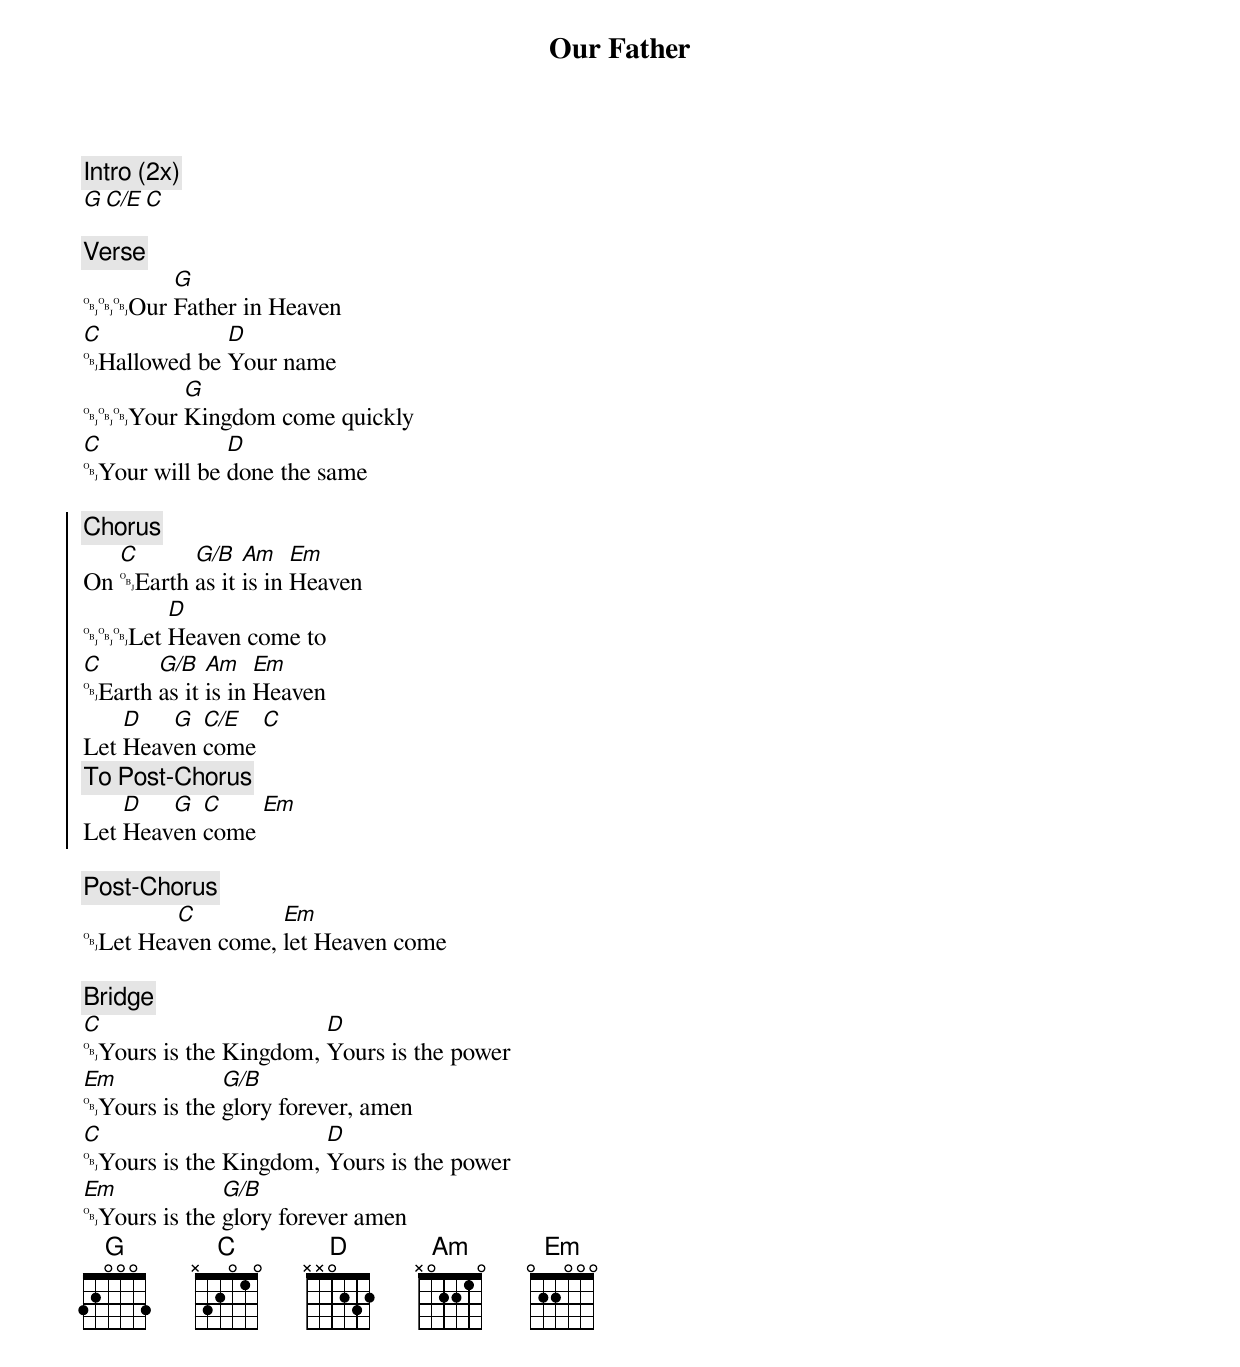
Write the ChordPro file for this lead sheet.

{title: Our Father}
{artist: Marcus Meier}
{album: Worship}

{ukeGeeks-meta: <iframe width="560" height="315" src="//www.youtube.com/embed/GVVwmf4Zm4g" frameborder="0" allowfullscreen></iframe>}

{define: C/E frets 0 0 0 3 fingers 0 0 0 3}
{define: G/B frets 0 2 3 2 fingers 0 1 3 2}

{comment: Intro (2x)}
[G][C/E][C]

{comment: Verse}
￼￼￼Our [G]Father in Heaven
[C]￼Hallowed be [D]Your name
￼￼￼Your [G]Kingdom come quickly
[C]￼Your will be [D]done the same

{start_of_chorus}
{comment: Chorus}
On [C]￼Earth [G/B]as it [Am]is in [Em]Heaven
￼￼￼Let [D]Heaven come to
[C]￼Earth [G/B]as it [Am]is in [Em]Heaven
Let [D]Heav[G]en [C/E]come [C]
{comment: To Post-Chorus}
Let [D]Heav[G]en [C]come [Em]
{end_of_chorus}

{comment: Post-Chorus}
￼Let Hea[C]ven come, [Em]let Heaven come

{comment: Bridge}
[C]￼Yours is the Kingdom, [D]Yours is the power
[Em]￼Yours is the [G/B]glory forever, amen
[C]￼Yours is the Kingdom, [D]Yours is the power
[Em]￼Yours is the [G/B]glory forever amen
